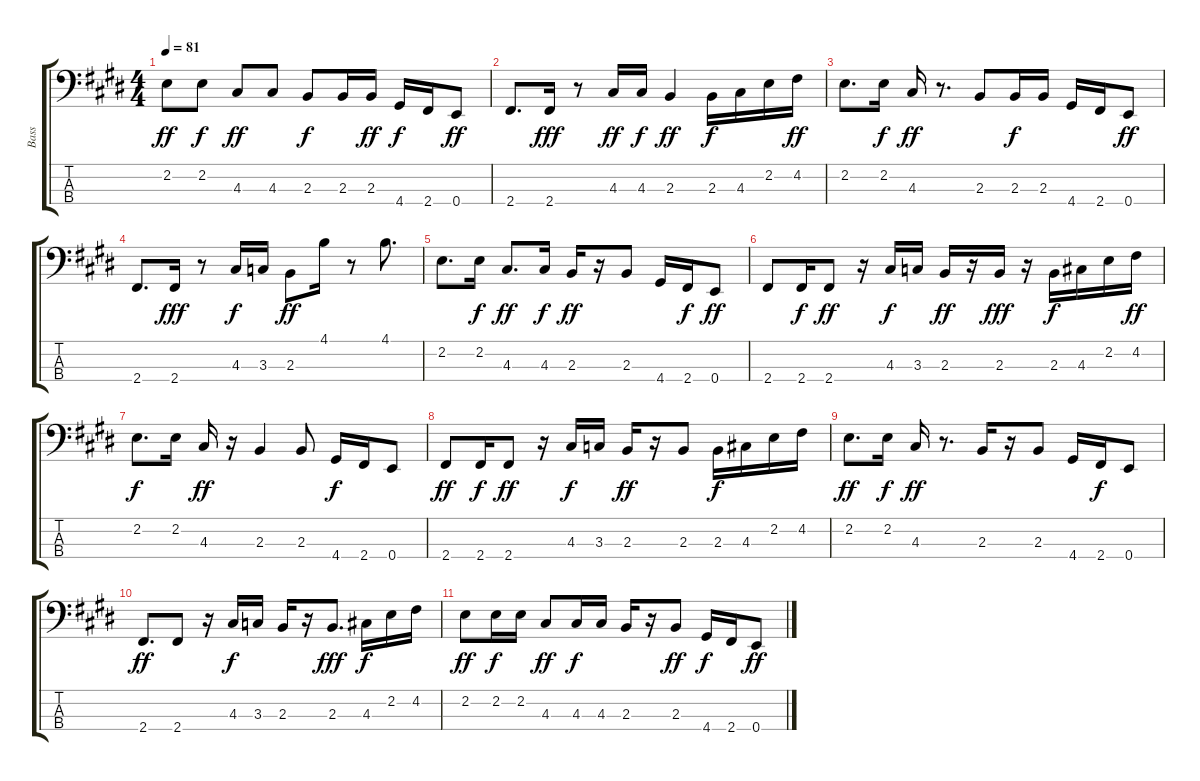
\track ("Bass" "Bass") {instrument electricbassfinger}
\staff {score tabs}
\tuning (G2 D2 A1 E1) {hide}
\ts (4 4)
\tempo 81
\clef f4
\ks c#minor
2.2.8{dy ff} 2.2.8{dy f} 4.3.8{dy ff} 4.3.8 2.3.8{dy f} 2.3.16 2.3.16{dy ff} 4.4.16{dy f} 2.4.16 0.4.8{dy ff} |
\ks e
2.4.8{d} 2.4.16{dy fff} r.8 4.3.16{dy ff} 4.3.16{dy f} 2.3.4{dy ff} 2.3.16{dy f} 4.3.16 2.2.16 4.2.16{dy ff} |
\ks c#minor
2.2.8{d} 2.2.16{dy f} 4.3.16{dy ff} r.8{d} 2.3.8 2.3.16{dy f} 2.3.16 4.4.16 2.4.16 0.4.8{dy ff} |
2.4.8{d} 2.4.16{dy fff} r.8 4.3.16{dy f} 3.3.16 2.3.8{dy ff} 4.1.16 r.8 4.1.8{d} |
\ks e
2.2.8{d} 2.2.16{dy f} 4.3.8{d dy ff} 4.3.16{dy f} 2.3.16{dy ff} r.16 2.3.8 4.4.16 2.4.16{dy f} 0.4.8{dy ff} |
\ks c#minor
2.4.8 2.4.16{dy f} 2.4.8{dy ff} r.16 4.3.16{dy f} 3.3.16 2.3.16{dy ff} r.16 2.3.16{dy fff} r.16 2.3.16{dy f} 4.3.16 2.2.16 4.2.16{dy ff} |
2.2.8{d dy f} 2.2.16 4.3.16{dy ff} r.16 2.3.4 2.3.8 4.4.16{dy f} 2.4.16 0.4.8 |
\ks e
2.4.8{dy ff} 2.4.16{dy f} 2.4.8{dy ff} r.16 4.3.16{dy f} 3.3.16 2.3.16{dy ff} r.16 2.3.8 2.3.16{dy f} 4.3.16 2.2.16 4.2.16 |
\ks c#minor
2.2.8{d dy ff} 2.2.16{dy f} 4.3.16{dy ff} r.8{d} 2.3.16 r.16 2.3.8 4.4.16 2.4.16{dy f} 0.4.8 |
2.4.8{d dy ff} 2.4.8 r.16 4.3.16{dy f} 3.3.16 2.3.16 r.16 2.3.8{d dy fff} 4.3.16{dy f} 2.2.16 4.2.16 |
2.2.8{dy ff} 2.2.16{dy f} 2.2.16 4.3.8{dy ff} 4.3.16{dy f} 4.3.16 2.3.16 r.16 2.3.8{dy ff} 4.4.16{dy f} 2.4.16 0.4.8{dy ff}
